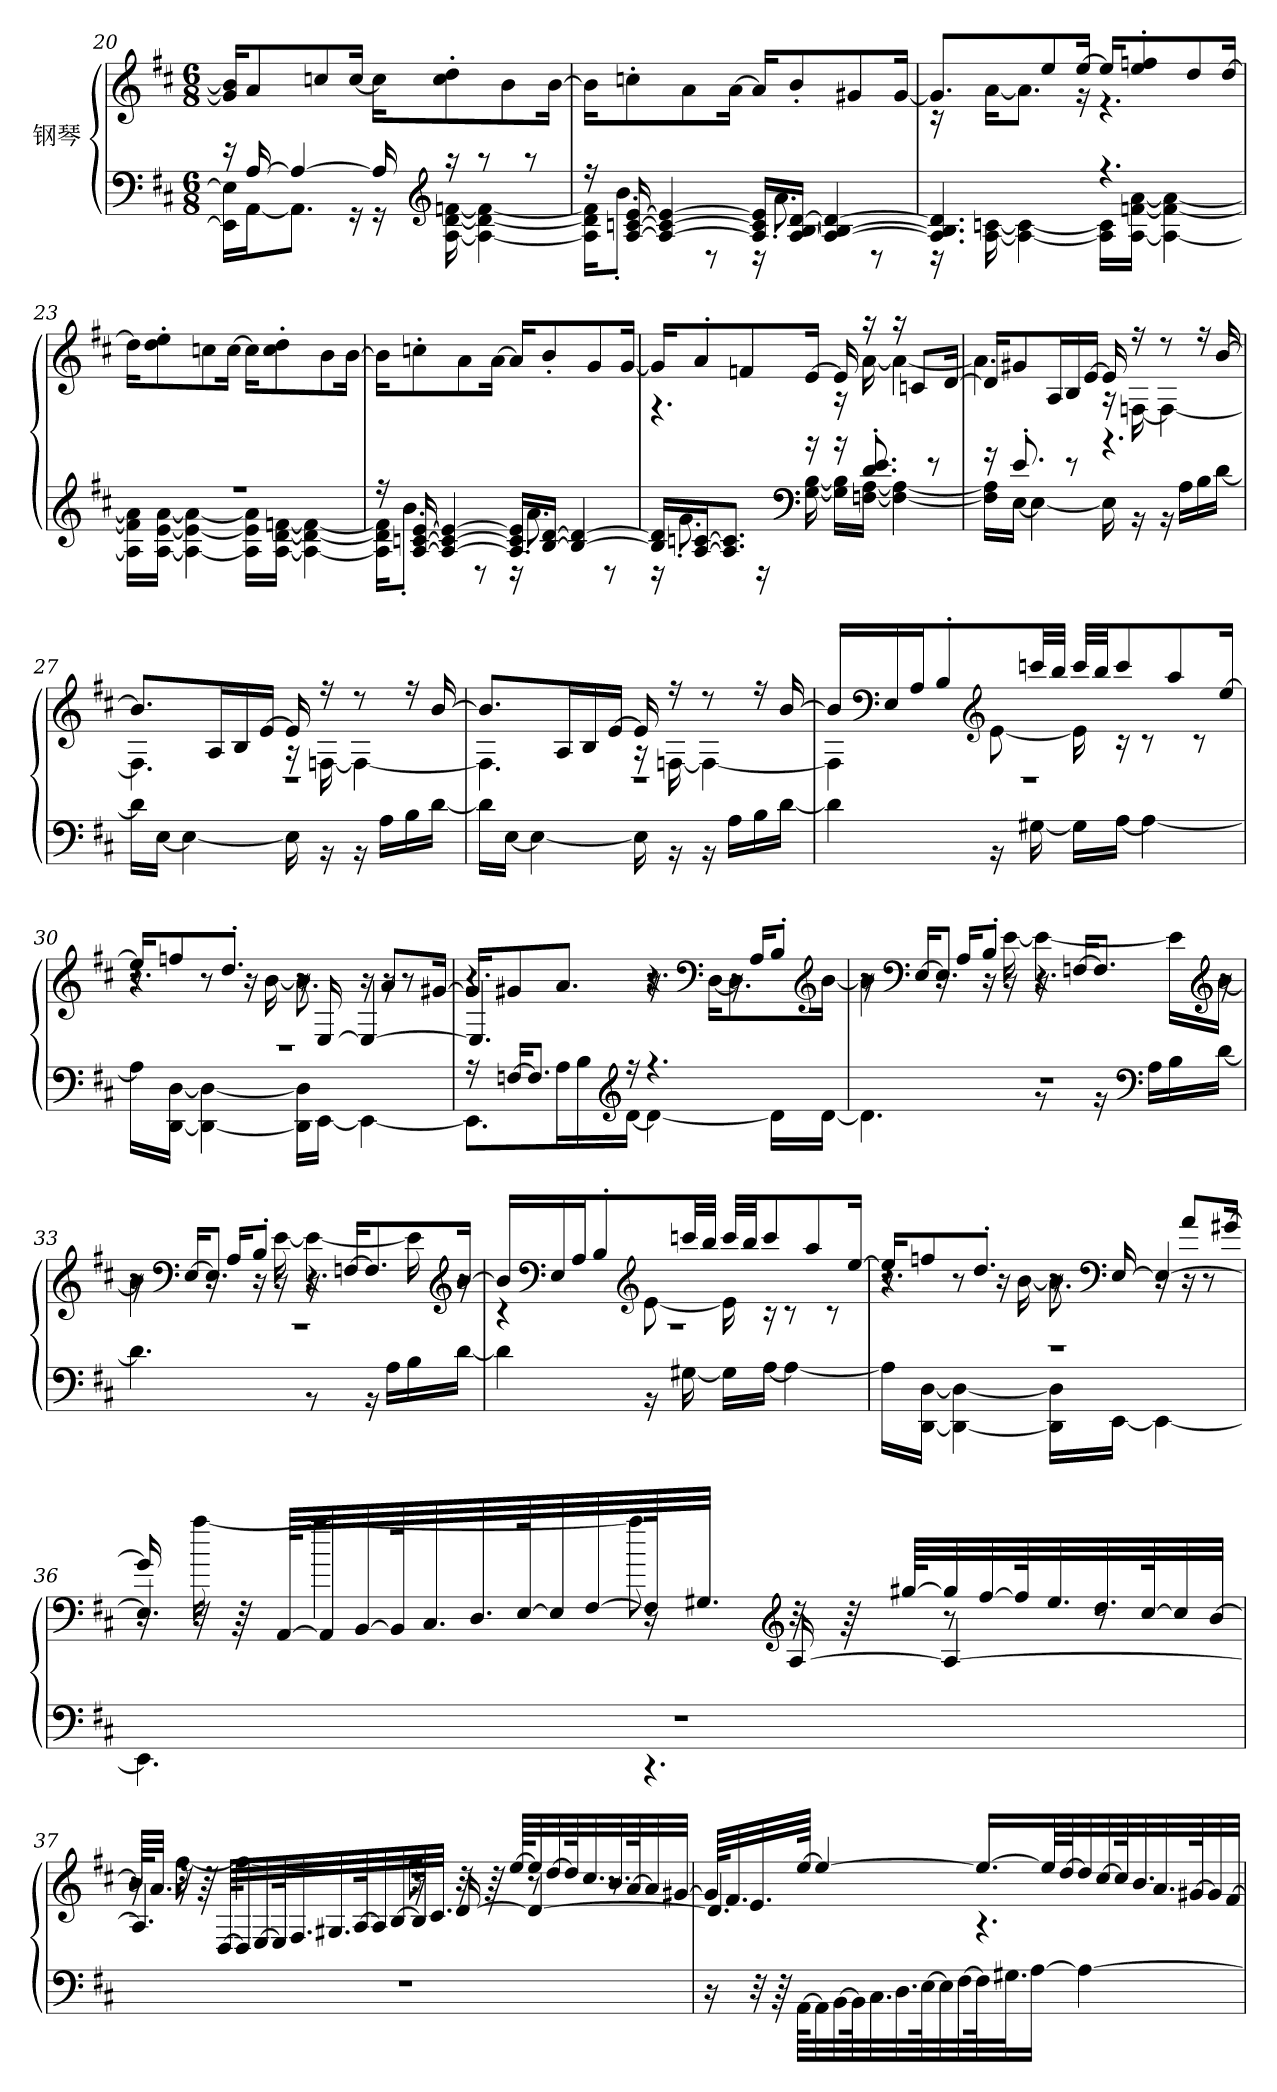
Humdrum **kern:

**kern	**kern
*part1	*part1
*staff2	*staff1
*I"钢琴	*
*clefF4	*clefG2
*k[f#c#]	*k[f#c#]
*M6/8	*M6/8
=20	=20
*^	*
16r	16EE\] 16E\]LL	16g#/] 16b/]KL
[16A/	[16AA\J	8a/
4A/_	8.AA\J]	.
.	.	8ccn/
.	16r	[16cc/Jk
16A/]	16r	16cc\KL]
*clefG2	*	*
16r	[16A\ [16d\ [16fn\	8cc\' 8dd\'
8r	4A\_ 4d\_ 4f\_	.
.	.	8b\
8r	.	.
.	.	[16b\Jk
!!LO:LB:g=z
=21	=21	=21
16r	16A\] 16d\] 16f\]KL	16b\KL]
[16A/ [16cn/ [16e/	8.b'\J	8ccn'\
4A/_ 4c/_ 4e/_	.	.
.	.	8a\
.	8r	.
.	.	[16a\Jk
16A/] 16c/] 16e/]LL	16r	16a/KL]
[16A/ [16B/ [16d/JJ	8.a'\	8b'/
4A/_ 4B/_ 4d/_	.	.
.	.	8g#X/
.	8r	.
.	.	[16g#/Jk
=22	=22	=22
*	*	*^
4.A/] 4.B/] 4.d/]	16r	8.g#/L]	16r
.	[16A\ [16cn\	.	[16a\KL
.	4A\_ 4c\_	.	8.a\J]
.	.	8ee/	.
.	.	[16ee/Jk	16r
4.r	16A\] 16c\]LL	16ee/KL]	4.r
.	[16A\ [16fn\ [16a\JJ	8ee/' 8ffn/'	.
.	4A\_ 4f\_ 4a\_	.	.
.	.	8dd/	.
.	.	[16dd/Jk	.
*	*	*v	*v
=23	=23	=23
2.r	16A\] 16f\] 16a\]LL	16dd\KL]
.	[16A\ [16e\ [16a\JJ	8dd\' 8ee\'
.	4A\_ 4e\_ 4a\_	.
.	.	8ccn\
.	.	[16cc\Jk
.	16A\] 16e\] 16a\]LL	16cc\KL]
.	[16A\ [16d\ [16fn\JJ	8cc\' 8dd\'
.	4A\_ 4d\_ 4f\_	.
.	.	8b\
.	.	[16b\Jk
!!LO:LB:g=z
=24	=24	=24
16r	16A\] 16d\] 16f\]KL	16b\KL]
[16A/ [16cn/ [16e/	8.b'\J	8ccn'\
4A/_ 4c/_ 4e/_	.	.
.	.	8a\
.	8r	.
.	.	[16a\Jk
16A/] 16c/] 16e/]LL	16r	16a/KL]
[16B/ [16d/JJ	8.a'\	8b'/
4B/_ 4d/_	.	.
.	.	8g/
.	8r	.
.	.	[16g/Jk
=25	=25	=25
*	*	*^
16B/] 16d/]LL	16r	16g/KL]	4.r
[16A/ [16cn/J	8.g'\	8a'/	.
8.A/] 8.c/]J	.	.	.
.	.	8fn/	.
.	16r	.	.
*clefF4	*	*	*
16r	[16G\ [16B\	[16e/Jk	.
16r	16G\] 16B\]LL	16e/]	16r
8.d/' 8.e/'	[16Fn\ [16A\JJ	16r	[16a\
.	4F\_ 4A\_	16r	4a\_
.	.	8cn/L	.
8r	.	.	.
.	.	[16d/Jk	.
!!LO:LB:g=z	!!
=26	=26	=26	=26
16r	16F\] 16A\]LL	16d/KL]	4.a\]
8.e'/	[16E\JJ	8g#X/	.
.	4E\_	.	.
.	.	16A/L	.
8r	.	16B/	.
.	.	[16e/JJ	.
4.r	16E\]	16e/]	16r
.	16r	16r	[16Fn\
.	16r	8r	4F\_
.	16A\LL	.	.
.	16B\	16r	.
.	[16d\JJ	[16b/	.
=27	=27	=27	=27
2.r	16d\LL]	8.b/L]	4.F\]
.	[16E\JJ	.	.
.	4E\_	.	.
.	.	16A/L	.
.	.	16B/	.
.	.	[16e/JJ	.
.	16E\]	16e/]	16r
.	16r	16r	[16Fn\
.	16r	8r	4F\_
.	16A\LL	.	.
.	16B\	16r	.
.	[16d\JJ	[16b/	.
!!LO:LB:g=z	!!
=28	=28	=28	=28
2.r	16d\LL]	8.b/L]	4.F\]
.	[16E\JJ	.	.
.	4E\_	.	.
.	.	16A/L	.
.	.	16B/	.
.	.	[16e/JJ	.
.	16E\]	16e/]	16r
.	16r	16r	[16Fn\
.	16r	8r	4F\_
.	16A\LL	.	.
.	16B\	16r	.
.	[16d\JJ	[16b/	.
=29	=29	=29	=29
2.r	4d\]	16b/LL]	4F\]
*	*	*clefF4	*
.	.	16E/	.
.	.	16A/J	.
.	.	8B'/	.
*	*	*clefG2	*
.	16r	.	[8e\
.	[16G#X\	32cccn/LL	.
.	.	32bb/JJJ	.
.	16G#\LL]	32ccc/LLL	16e\]
.	.	32bb/JJ	.
.	[16A\JJ	8ccc/	16r
.	4A\_	.	8r
.	.	8aa/	.
.	.	.	8r
.	.	[16ee/Jk	.
!!LO:PB:g=z
=30	=30	=30	=30
*	*	*	*^
2.r	16A\LL]	16ee/KL]	8r	4.r
.	[16DD\ [16D\JJ	8ffn/	.	.
.	4DD\_ 4D\_	.	8r	.
.	.	8.dd'/J	.	.
.	.	.	16r	.
.	.	.	[16b\	.
.	16DD\] 16D\]LL	8r	8.b\]	16r
.	[16EE\JJ	.	.	[16E/
.	4EE\_	16r	.	4E/_
.	.	8a/L	16r	.
.	.	.	8r	.
.	.	[16g#X/Jk	.	.
=31	=31	=31	=31	=31
16r	8.EE\L]	16g#/KL]	4.r	4.E/]
[16Fn/KL	.	8g#X/	.	.
8.F/J]	.	.	.	.
.	16A\L	8.a/J	.	.
.	16B\	.	.	.
*clefG2	*	*	*	*
16r	[16d\JJ	.	.	.
4.r	4d\_	8r	16r	4.r
*	*	*clefF4	*	*
.	.	.	[16D\KL	.
.	.	16r	8.D\]	.
.	.	16A/KL	.	.
.	16d\LL]	8B'/J	.	.
*	*	*clefG2	*	*
.	[16d\JJ	.	[16b\Jk	.
!!LO:LB:g=z	!!	!!
=32	=32	=32	=32	=32
2.r	4.d\]	8r	4b\]	16r
*	*	*clefF4	*	*
.	.	.	.	[16E/KL
.	.	16r	.	8.E/J]
.	.	16A/KL	.	.
.	.	8B'/J	16r	.
.	.	.	[16e\	16r
.	8r	16r	4e\_	4.r
.	.	[16Fn/KL	.	.
.	16r	8.F/J]	.	.
*clefF4	*	*	*	*
.	16A\LL	.	.	.
.	16B\	.	16e\LL]	.
*	*	*clefG2	*	*
.	[16d\JJ	16r	[16b\JJ	.
=33	=33	=33	=33	=33
2.r	4.d\]	8r	4b\]	16r
*	*	*clefF4	*	*
.	.	.	.	[16E/KL
.	.	16r	.	8.E/J]
.	.	16A/KL	.	.
.	.	8B'/J	16r	.
.	.	.	[16e\	16r
.	8r	16r	4e\_	4.r
.	.	[16Fn/KL	.	.
.	16r	8.F/]	.	.
.	16A\LL	.	.	.
.	16B\	.	16e\]	.
*	*	*clefG2	*	*
.	[16d\JJ	[16b/Jk	16r	.
*	*	*	*v	*v
!!LO:LB:g=z
=34	=34	=34	=34
2.r	4d\]	16b/LL]	4r
*	*	*clefF4	*
.	.	16E/	.
.	.	16A/J	.
.	.	8B'/	.
*	*	*clefG2	*
.	16r	.	[8e\
.	[16G#X\	32cccn/LL	.
.	.	32bb/JJJ	.
.	16G#\LL]	32ccc/LLL	16e\]
.	.	32bb/JJ	.
.	[16A\JJ	8ccc/	16r
.	4A\_	.	8r
.	.	8aa/	.
.	.	.	8r
.	.	[16ee/Jk	.
=35	=35	=35	=35
*	*	*	*^
2.r	16A\LL]	16ee/KL]	8r	4.r
.	[16DD\ [16D\JJ	8ffn/	.	.
.	4DD\_ 4D\_	.	8r	.
.	.	8.dd'/J	.	.
.	.	.	16r	.
.	.	.	[16b\	.
.	16DD\] 16D\]LL	8r	8.b\]	16r
*	*	*clefF4	*	*
.	[16EE\JJ	.	.	[16E/
.	4EE\_	16r	.	4E/_
.	.	8a/L	16r	.
.	.	.	8r	.
.	.	[16g#X/Jk	.	.
!!LO:LB:g=z	!!	!!
=36	=36	=36	=36	=36
2.r	4.EE\]	16g#/]	16r	4.E/]
.	.	32r	[16aa\	.
.	.	64r	.	.
.	.	[64AA/KLLL	.	.
.	.	32AA/]	4aa\_	.
.	.	[32BB/	.	.
.	.	64BB/K]	.	.
.	.	32.C#/	.	.
.	.	32.D/	.	.
.	.	[64E/K	.	.
.	.	32E/]	.	.
.	.	[32F#/	.	.
.	4.r	64F#/K]	8aa\]	16r
.	.	32.G#X/JJJ	.	.
*	*	*clefG2	*	*
.	.	32r	.	[16A/
.	.	64r	.	.
.	.	[64gg#X/KLLL	.	.
.	.	32gg#/]	8r	4A/_
.	.	[32ff#/	.	.
.	.	64ff#/K]	.	.
.	.	32.ee/	.	.
.	.	32.dd/	8r	.
.	.	[64cc#/K	.	.
.	.	32cc#/]	.	.
.	.	[32b/JJJ	.	.
*v	*v	*	*	*
!!LO:LB:g=z	!!	!!
=37	=37	=37	=37
2.r	64b/KLLL]	16r	4.A/]
.	32.a/JJJ	.	.
.	32r	[16ff#\	.
.	64r	.	.
.	[64D/KLLL	.	.
.	32D/]	4ff#\_	.
.	[32E/	.	.
.	64E/K]	.	.
.	32.F#/	.	.
.	32.G#X/	.	.
.	[64A/K	.	.
.	32A/]	.	.
.	[32B/	.	.
.	64B/K]	8ff#\]	16r
.	32.c#/JJJ	.	.
.	32r	.	[16d/
.	64r	.	.
.	[64ee/KLLL	.	.
.	32ee/]	8r	4d/_
.	[32dd/	.	.
.	64dd/K]	.	.
.	32.cc#/	.	.
.	32.b/	8r	.
.	[64a/K	.	.
.	32a/]	.	.
.	[32g#X/JJJ	.	.
*	*	*v	*v
!!LO:LB:g=z
=38	=38	=38
16r	64g#/KLLL]	4.d/]
.	32.f#/	.
32r	32.e/	.
64r	.	.
[64AA\KLLL	[64ee/JJJk	.
32AA\]	4ee/_	.
[32BB\	.	.
64BB\K]	.	.
32.C#\	.	.
32.D\	.	.
[64E\K	.	.
32E\]	.	.
[32F#\	.	.
64F#\K]	16.ee/LL_	4.r
32.G#X\J	.	.
[16A\JJ	.	.
.	64ee/LL]	.
.	[64dd/J	.
4A\_	32dd/]	.
.	[32cc#/	.
.	64cc#/K]	.
.	32.b/	.
.	32.a/	.
.	[64g#X/K	.
.	32g#/]	.
.	[32f#/JJJ	.
*	*v	*v
=	=
*-	*-
